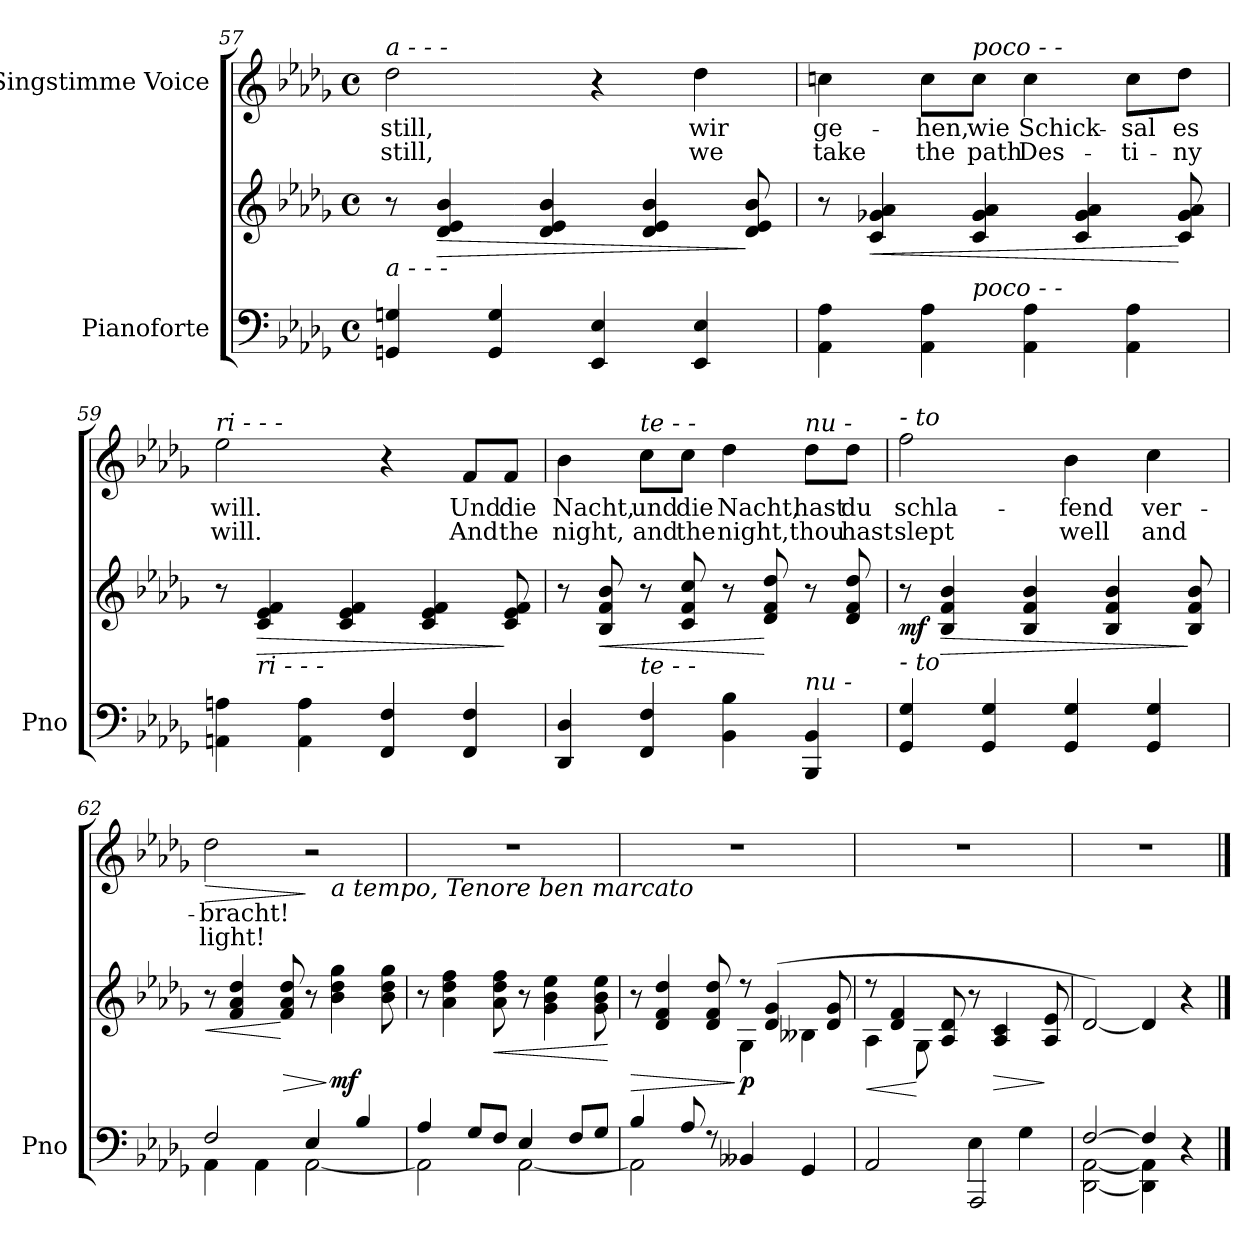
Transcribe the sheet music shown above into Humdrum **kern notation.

**kern	**kern	**dynam	**kern	**text	**text	**dynam
*part2	*part2	*part2	*part1	*part1	*part1	*part1
*staff3	*staff2	*staff2/3	*staff1	*staff1	*staff1	*staff1
*I"Pianoforte	*	*	*I"Singstimme Voice	*	*	*
*I'Pno	*	*	*	*	*	*
*clefF4	*clefG2	*	*clefG2	*	*	*
*k[b-e-a-d-g-]	*k[b-e-a-d-g-]	*	*k[b-e-a-d-g-]	*	*	*
*M4/4	*M4/4	*	*M4/4	*	*	*
*met(c)	*met(c)	*	*met(c)	*	*	*
=57	=57	=57	=57	=57	=57	=57
!	!	!	!LO:TX:a:i:t=a     -                 -                  -	!	!	!
!LO:TX:i:t=a     -                 -                  -	!	!	!	!	!	!
4GGn/ 4Gn/	8r	.	2dd-\	still,	still,	.
!	!	!LO:HP:b	!	!	!	!
.	4d-/ 4e-/ 4b-/	>	.	.	.	.
4GG/ 4G/	.	.	.	.	.	.
.	4d-/ 4e-/ 4b-/	.	.	.	.	.
4EE-/ 4E-/	.	.	4r	.	.	.
.	4d-/ 4e-/ 4b-/	.	.	.	.	.
4EE-/ 4E-/	.	.	4dd-\	wir	we	.
.	8d-/ 8e-/ 8b-/	]	.	.	.	.
=58	=58	=58	=58	=58	=58	=58
*^	*	*	*	*	*	*
4AA-\ 4A-\	4ryy	8r	.	4ccn\	ge-	take	.
!	!	!	!LO:HP:b	!	!	!	!
.	.	4c/ 4g-X/ 4a-/	<	.	.	.	.
4AA-\ 4A-\	8ryy	.	.	8cc\L	-hen,	the	.
!	!	!	!	!LO:TX:a:i:t=poco     -               -	!	!	!
!	!LO:TX:i:t=poco     -               -	!	!	!	!	!	!
.	8ryy	4c/ 4g-/ 4a-/	.	8cc\J	wie	path	.
4AA-\ 4A-\	2ryy	.	.	4cc\	Schick-	Des-	.
.	.	4c/ 4g-/ 4a-/	.	.	.	.	.
4AA-\ 4A-\	.	.	.	8cc\L	-sal	-ti-	.
.	.	8c/ 8g-/ 8a-/	[	8dd-\J	es	-ny	.
=59	=59	=59	=59	=59	=59	=59	=59
!	!	!	!	!LO:TX:a:i:t=ri     -               -               -	!	!	!
4AAn\ 4An\	8ryy	8r	.	2ee-\	will.	will.	.
!	!LO:TX:i:t=ri     -               -               -	!	!	!	!	!	!
!	!	!	!LO:HP:b	!	!	!	!
.	8ryy	4c/ 4e-/ 4f/	>	.	.	.	.
4AA\ 4A\	4ryy	.	.	.	.	.	.
.	.	4c/ 4e-/ 4f/	.	.	.	.	.
4FF/ 4F/	2ryy	.	.	4r	.	.	.
.	.	4c/ 4e-/ 4f/	.	.	.	.	.
4FF/ 4F/	.	.	.	8f/L	Und	And	.
.	.	8c/ 8e-/ 8f/	]	8f/J	die	the	.
*v	*v	*	*	*	*	*	*
=60	=60	=60	=60	=60	=60	=60
4DD-/ 4D-/	8r	.	4b-\	Nacht,	night,	.
!	!	!LO:HP:b	!	!	!	!
.	8B-/ 8f/ 8b-/	<	.	.	.	.
!	!	!	!LO:TX:a:i:t=te     -             -	!	!	!
!LO:TX:i:t=te     -             -	!	!	!	!	!	!
4FF/ 4F/	8r	.	8cc\L	und	and	.
.	8c/ 8f/ 8cc/	.	8cc\J	die	the	.
4BB-\ 4B-\	8r	.	4dd-\	Nacht,	night,	.
.	8d-/ 8f/ 8dd-/	[	.	.	.	.
!	!	!	!LO:TX:a:i:t=nu     -	!	!	!
!LO:TX:i:t=nu     -	!	!	!	!	!	!
4BBB-/ 4BB-/	8r	.	8dd-\L	hast	thou	.
.	8d-/ 8f/ 8dd-/	.	8dd-\J	du	hast	.
=61	=61	=61	=61	=61	=61	=61
!	!	!	!LO:TX:a:i:t=-  to	!	!	!
!LO:TX:i:t=-  to	!	!	!	!	!	!
!	!	!LO:DY:b	!	!	!	!
4GG-/ 4G-/	8r	mf	2ff\	schla-	slept	.
!	!	!LO:HP:b	!	!	!	!
.	4B-/ 4f/ 4b-/	>	.	.	.	.
4GG-/ 4G-/	.	.	.	.	.	.
.	4B-/ 4f/ 4b-/	.	.	.	.	.
4GG-/ 4G-/	.	.	4b-\	-fend	well	.
.	4B-/ 4f/ 4b-/	.	.	.	.	.
4GG-/ 4G-/	.	.	4cc\	ver-	and	.
.	8B-/ 8f/ 8b-/	]	.	.	.	.
=62	=62	=62	=62	=62	=62	=62
*^	*	*	*	*	*	*
!	!	!	!LO:HP:b	!	!	!	!LO:HP:b
*	*	*	*	*^	*	*	*
2F/	4AA-\	8r	<	2dd-\	2ryy	-bracht!	light!	>
.	.	4f/ 4a-/ 4dd-/	.	.	.	.	.	.
.	4AA-\	.	.	.	.	.	.	.
!	!	!	!LO:HP:n=1:b	!	!	!	!	!
.	.	8f/ 8a-/ 8dd-/	[ >	.	.	.	.	.
4E-/	[2AA-\	8r	.	2r	8ryy	.	.	]
!	!	!	!	!	!LO:TX:b:i:t=a tempo, Tenore ben marcato	!	!	!
!	!	!	!LO:DY:n=1:b	!	!	!	!	!
.	.	4b-\ 4dd-\ 4gg-\	] mf	.	4.ryy	.	.	.
4B-/	.	.	.	.	.	.	.	.
.	.	8b-\ 8dd-\ 8gg-\	.	.	.	.	.	.
*	*	*	*	*v	*v	*	*	*
=63	=63	=63	=63	=63	=63	=63	=63
4A-/	2AA-\]	8r	.	1r	.	.	.
.	.	4a-\ 4dd-\ 4ff\	.	.	.	.	.
8G-/L	.	.	.	.	.	.	.
!	!	!	!LO:HP:b	!	!	!	!
8F/J	.	8a-\ 8dd-\ 8ff\	<	.	.	.	.
4E-/	[2AA-\	8r	.	.	.	.	.
.	.	4g-\ 4b-\ 4ee-\	.	.	.	.	.
8F/L	.	.	.	.	.	.	.
8G-/J	.	8g-\ 8b-\ 8ee-\	.	.	.	.	.
*v	*v	*	*	*	*	*	*
.	.	[	.	.	.	.
=64	=64	=64	=64	=64	=64	=64
*^	*	*	*	*	*	*
!	!	!	!LO:HP:b	!	!	!	!
*	*	*^	*	*	*	*	*
4B-/	2AA-\]	8r	2ryy	>	1r	.	.	.
.	.	4d-/ 4f/ 4dd-/	.	.	.	.	.	.
8A-/	.	.	.	.	.	.	.	.
8r	.	8d-/ 8f/ 8dd-/	.	.	.	.	.	.
!	!	!	!	!LO:DY:n=1:b	!	!	!	!
4BB--X/	2ryy	8r	4G-\	] p	.	.	.	.
.	.	(4d-/ 4g-/	.	.	.	.	.	.
4GG-/	.	.	4B--X\	.	.	.	.	.
.	.	8d-/ 8g-/	.	.	.	.	.	.
=65	=65	=65	=65	=65	=65	=65	=65	=65
!	!	!	!	!LO:HP:b	!	!	!	!
4.ryy	2AA-/	8r	4A-\	<	1r	.	.	.
.	.	4d-/ 4f/	.	.	.	.	.	.
.	.	.	8G-\L	[	.	.	.	.
8F/J	.	8A-/ 8d-/	2ryy	.	.	.	.	.
4E-\	2AAA-/	8r	.	.	.	.	.	.
!	!	!	!	!LO:HP:b	!	!	!	!
.	.	4A-/ 4c/	.	>	.	.	.	.
4G-\	.	.	.	.	.	.	.	.
.	.	8A-/ 8e-/	8ryy	]	.	.	.	.
*	*	*v	*v	*	*	*	*	*
=66	=66	=66	=66	=66	=66	=66	=66
[2F/	[2DD-\ [2AA-\	[2d-/)	.	1r	.	.	.
4F/]	4DD-\] 4AA-\]	4d-/]	.	.	.	.	.
4r	4ryy	4r	.	.	.	.	.
*v	*v	*	*	*	*	*	*
==	==	==	==	==	==	==
*-	*-	*-	*-	*-	*-	*-
